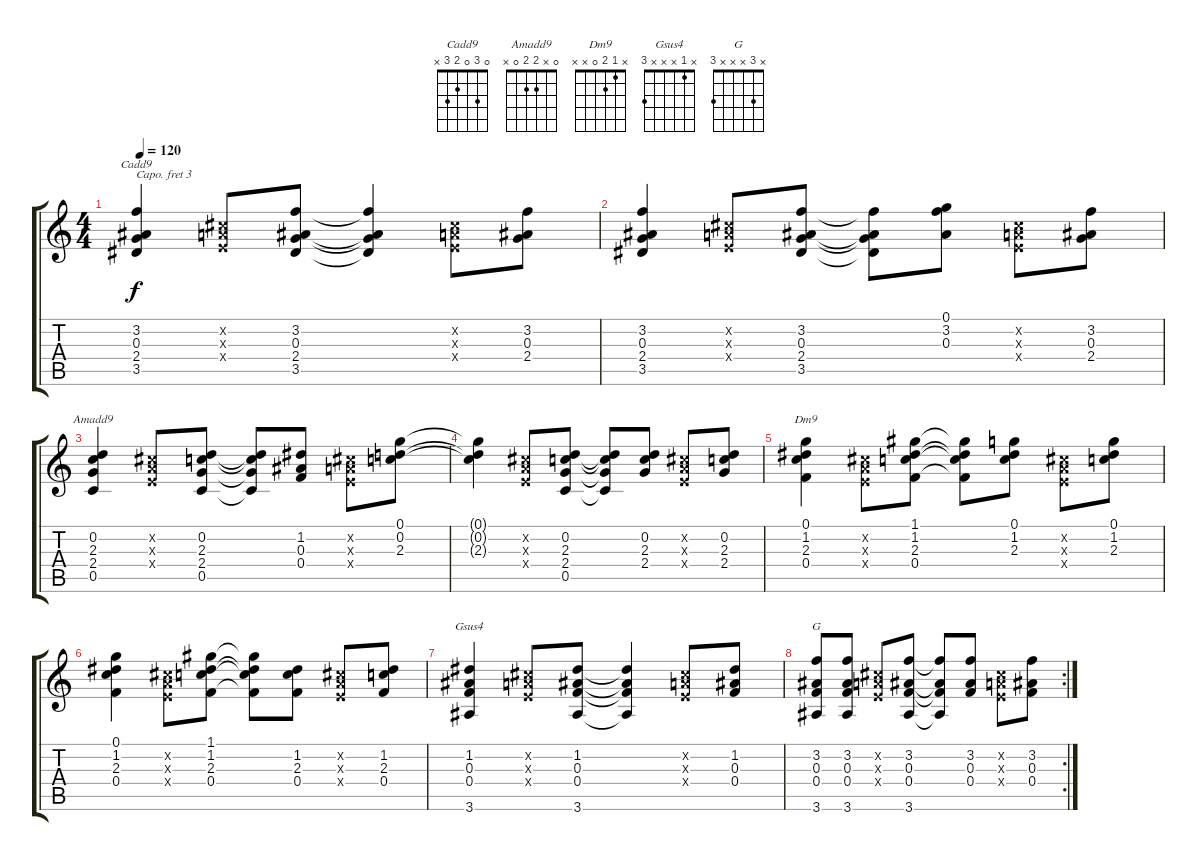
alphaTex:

\track "" {instrument acousticguitarnylon}
\staff {score tabs}
\capo 3
\tuning (E4 B3 G3 D3 A2 E2) {hide}
\chord ("Cadd9" 0 3 0 2 3 x)
\chord ("Amadd9" 0 x 2 2 0 x)
\chord ("Dm9" x 1 2 0 x x)
\chord ("Gsus4" x 1 x x x 3)
\chord ("G" x 3 x x x 3)
\ts (4 4)
\tempo 120
\clef g2
\ks c
(3.2 0.3 2.4 3.5).4{ch "Cadd9" dy f} (-1.2{x} -1.3{x} -1.4{x}).8 (3.2 0.3 2.4 3.5).8 (3.2{t} 0.3{t} 2.4{t} 3.5{t}).4 (-1.2{x} -1.3{x} -1.4{x}).8 (3.2 0.3 2.4).8 |
(3.2 0.3 2.4 3.5).4 (-1.2{x} -1.3{x} -1.4{x}).8 (3.2 0.3 2.4 3.5).8 (3.2{t} 0.3{t} 2.4{t} 3.5{t}).8 (0.1 3.2 0.3).8 (-1.2{x} -1.3{x} -1.4{x}).8 (3.2 0.3 2.4).8 |
(0.2 2.3 2.4 0.5).4{ch "Amadd9"} (-1.2{x} -1.3{x} -1.4{x}).8 (0.2 2.3 2.4 0.5).8 (0.2{t} 2.3{t} 2.4{t} 0.5{t}).8 (1.2 0.3 0.4).8 (-1.2{x} -1.3{x} -1.4{x}).8 (0.1 0.2 2.3).8 |
(0.1{t} 0.2{t} 2.3{t}).4 (-1.2{x} -1.3{x} -1.4{x}).8 (0.2 2.3 2.4 0.5).8 (0.2{t} 2.3{t} 2.4{t} 0.5{t}).8 (0.2 2.3 2.4).8 (-1.2{x} -1.3{x} -1.4{x}).8 (0.2 2.3 2.4).8 |
(0.1 1.2 2.3 0.4).4{ch "Dm9"} (-1.2{x} -1.3{x} -1.4{x}).8 (1.1 1.2 2.3 0.4).8 (1.1{t} 1.2{t} 2.3{t} 0.4{t}).8 (0.1 1.2 2.3).8 (-1.2{x} -1.3{x} -1.4{x}).8 (0.1 1.2 2.3).8 |
(0.1 1.2 2.3 0.4).4 (-1.2{x} -1.3{x} -1.4{x}).8 (1.1 1.2 2.3 0.4).8 (1.1{t} 1.2{t} 2.3{t} 0.4{t}).8 (1.2 2.3 0.4).8 (-1.2{x} -1.3{x} -1.4{x}).8 (1.2 2.3 0.4).8 |
(1.2 0.3 0.4 3.6).4{ch "Gsus4"} (-1.2{x} -1.3{x} -1.4{x}).8 (1.2 0.3 0.4 3.6).8 (1.2{t} 0.3{t} 0.4{t} 3.6{t}).4 (-1.2{x} -1.3{x} -1.4{x}).8 (1.2 0.3 0.4).8 |
\rc 2
(3.2 0.3 0.4 3.6).8{ch "G"} (3.2 0.3 0.4 3.6).8 (-1.2{x} -1.3{x} -1.4{x}).8 (3.2 0.3 0.4 3.6).8 (3.2{t} 0.3{t} 0.4{t} 3.6{t}).8 (3.2 0.3 0.4).8 (-1.2{x} -1.3{x} -1.4{x}).8 (3.2 0.3 0.4).8
